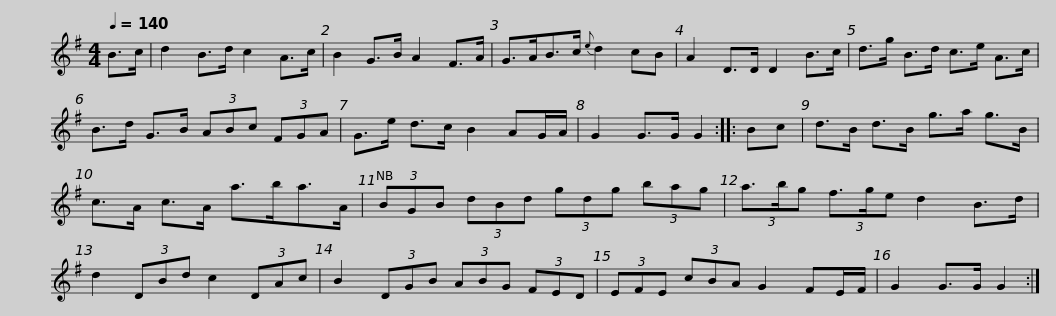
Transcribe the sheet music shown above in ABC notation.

X:1
L:1/8
Q:1/4=140
M:4/4
I:linebreak $
K:G
V:1 treble
V:1
 B>c | d2 B>d c2 A>c | B2 G>B A2 F>A | G>AB>c{e} d2 cB | A2 D>D D2 B>c | %5
 d>g B>d c>e A>c |$ B>d G>B (3ABc (3FGA | G>e d>c B2 AG/A/ | G2 G>G G2 :: Bc | %10
 d>B d>B g>a g>B |$ c>A c>A a>ba>A | (3BGB (3dBd (3gdg (3bag | (3a3/2b/g (3f3/2g/e d2 B>d | d2 (3DBd c2 (3DAc |$ %15
 B2 (3DGB (3ABG (3FED | (3EFE (3cBA G2 FE/F/ | G2 G>G G2 :| %18
